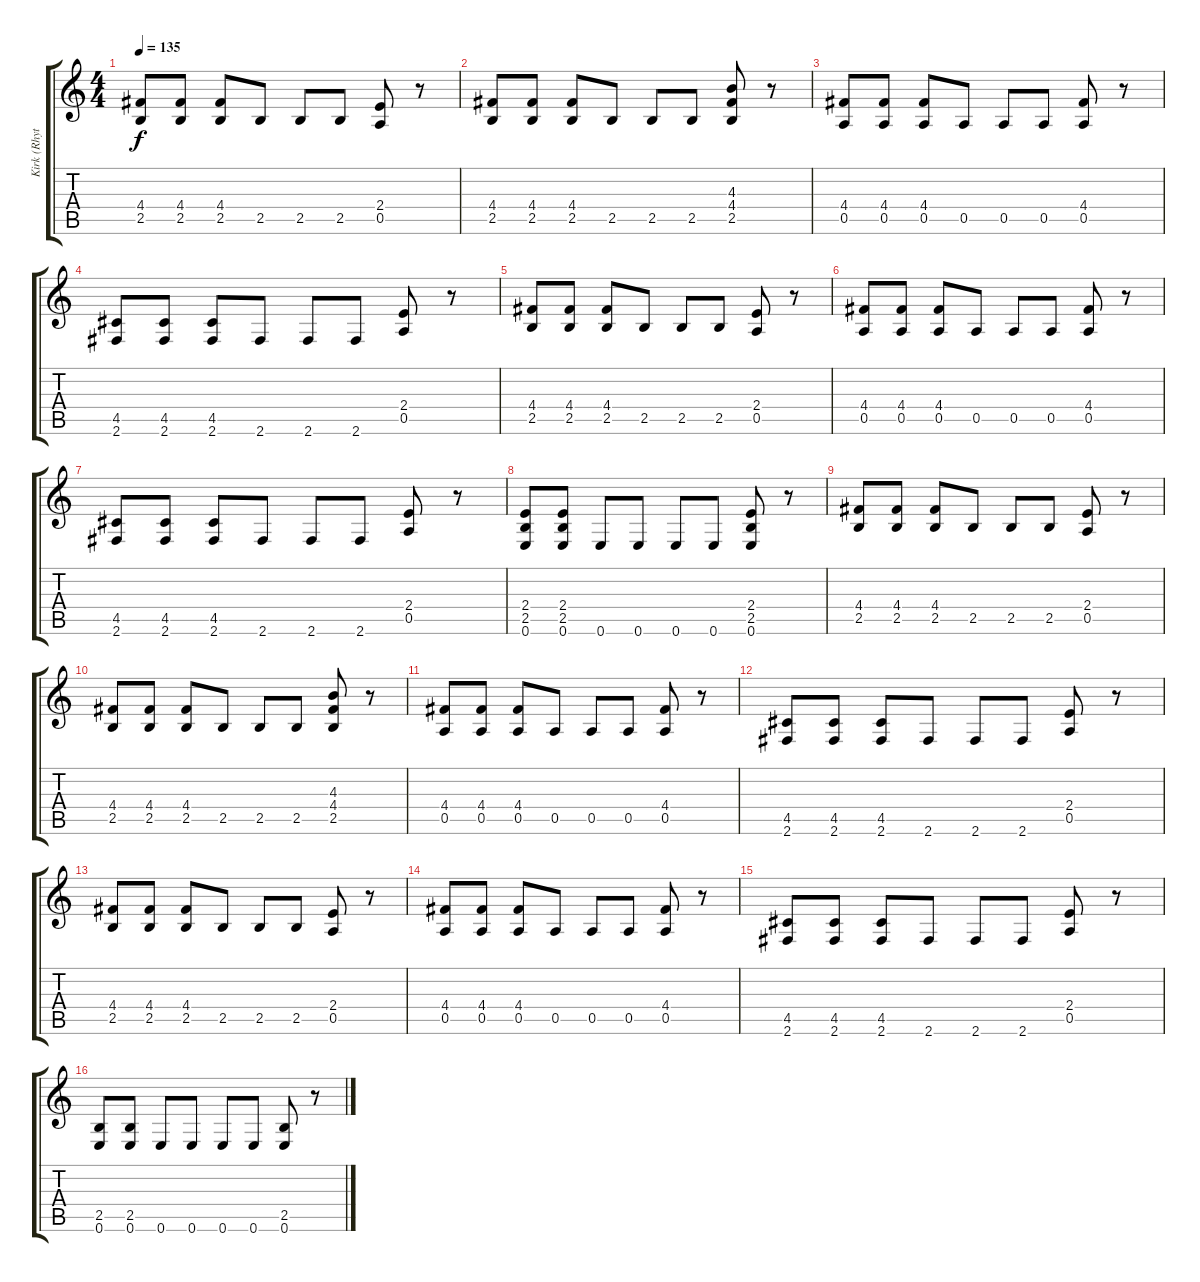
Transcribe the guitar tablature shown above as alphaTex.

\track ("Kirk (Rhythm Guitar)" "Kirk (Rhyt") {instrument distortionguitar}
\staff {score tabs}
\tuning (E4 B3 G3 D3 A2 E2) {hide}
\ts (4 4)
\tempo 135
\clef g2
\ks c
(4.4 2.5).8{dy f} (4.4 2.5).8 (4.4 2.5).8 2.5.8 2.5.8 2.5.8 (2.4 0.5).8 r.8 |
(4.4 2.5).8 (4.4 2.5).8 (4.4 2.5).8 2.5.8 2.5.8 2.5.8 (4.3 4.4 2.5).8 r.8 |
(4.4 0.5).8 (4.4 0.5).8 (4.4 0.5).8 0.5.8 0.5.8 0.5.8 (4.4 0.5).8 r.8 |
(4.5 2.6).8 (4.5 2.6).8 (4.5 2.6).8 2.6.8 2.6.8 2.6.8 (2.4 0.5).8 r.8 |
(4.4 2.5).8 (4.4 2.5).8 (4.4 2.5).8 2.5.8 2.5.8 2.5.8 (2.4 0.5).8 r.8 |
(4.4 0.5).8 (4.4 0.5).8 (4.4 0.5).8 0.5.8 0.5.8 0.5.8 (4.4 0.5).8 r.8 |
(4.5 2.6).8 (4.5 2.6).8 (4.5 2.6).8 2.6.8 2.6.8 2.6.8 (2.4 0.5).8 r.8 |
(2.4 2.5 0.6).8 (2.4 2.5 0.6).8 0.6.8 0.6.8 0.6.8 0.6.8 (2.4 2.5 0.6).8 r.8 |
(4.4 2.5).8 (4.4 2.5).8 (4.4 2.5).8 2.5.8 2.5.8 2.5.8 (2.4 0.5).8 r.8 |
(4.4 2.5).8 (4.4 2.5).8 (4.4 2.5).8 2.5.8 2.5.8 2.5.8 (4.3 4.4 2.5).8 r.8 |
(4.4 0.5).8 (4.4 0.5).8 (4.4 0.5).8 0.5.8 0.5.8 0.5.8 (4.4 0.5).8 r.8 |
(4.5 2.6).8 (4.5 2.6).8 (4.5 2.6).8 2.6.8 2.6.8 2.6.8 (2.4 0.5).8 r.8 |
(4.4 2.5).8 (4.4 2.5).8 (4.4 2.5).8 2.5.8 2.5.8 2.5.8 (2.4 0.5).8 r.8 |
(4.4 0.5).8 (4.4 0.5).8 (4.4 0.5).8 0.5.8 0.5.8 0.5.8 (4.4 0.5).8 r.8 |
(4.5 2.6).8 (4.5 2.6).8 (4.5 2.6).8 2.6.8 2.6.8 2.6.8 (2.4 0.5).8 r.8 |
(2.5 0.6).8 (2.5 0.6).8 0.6.8 0.6.8 0.6.8 0.6.8 (2.5 0.6).8 r.8
